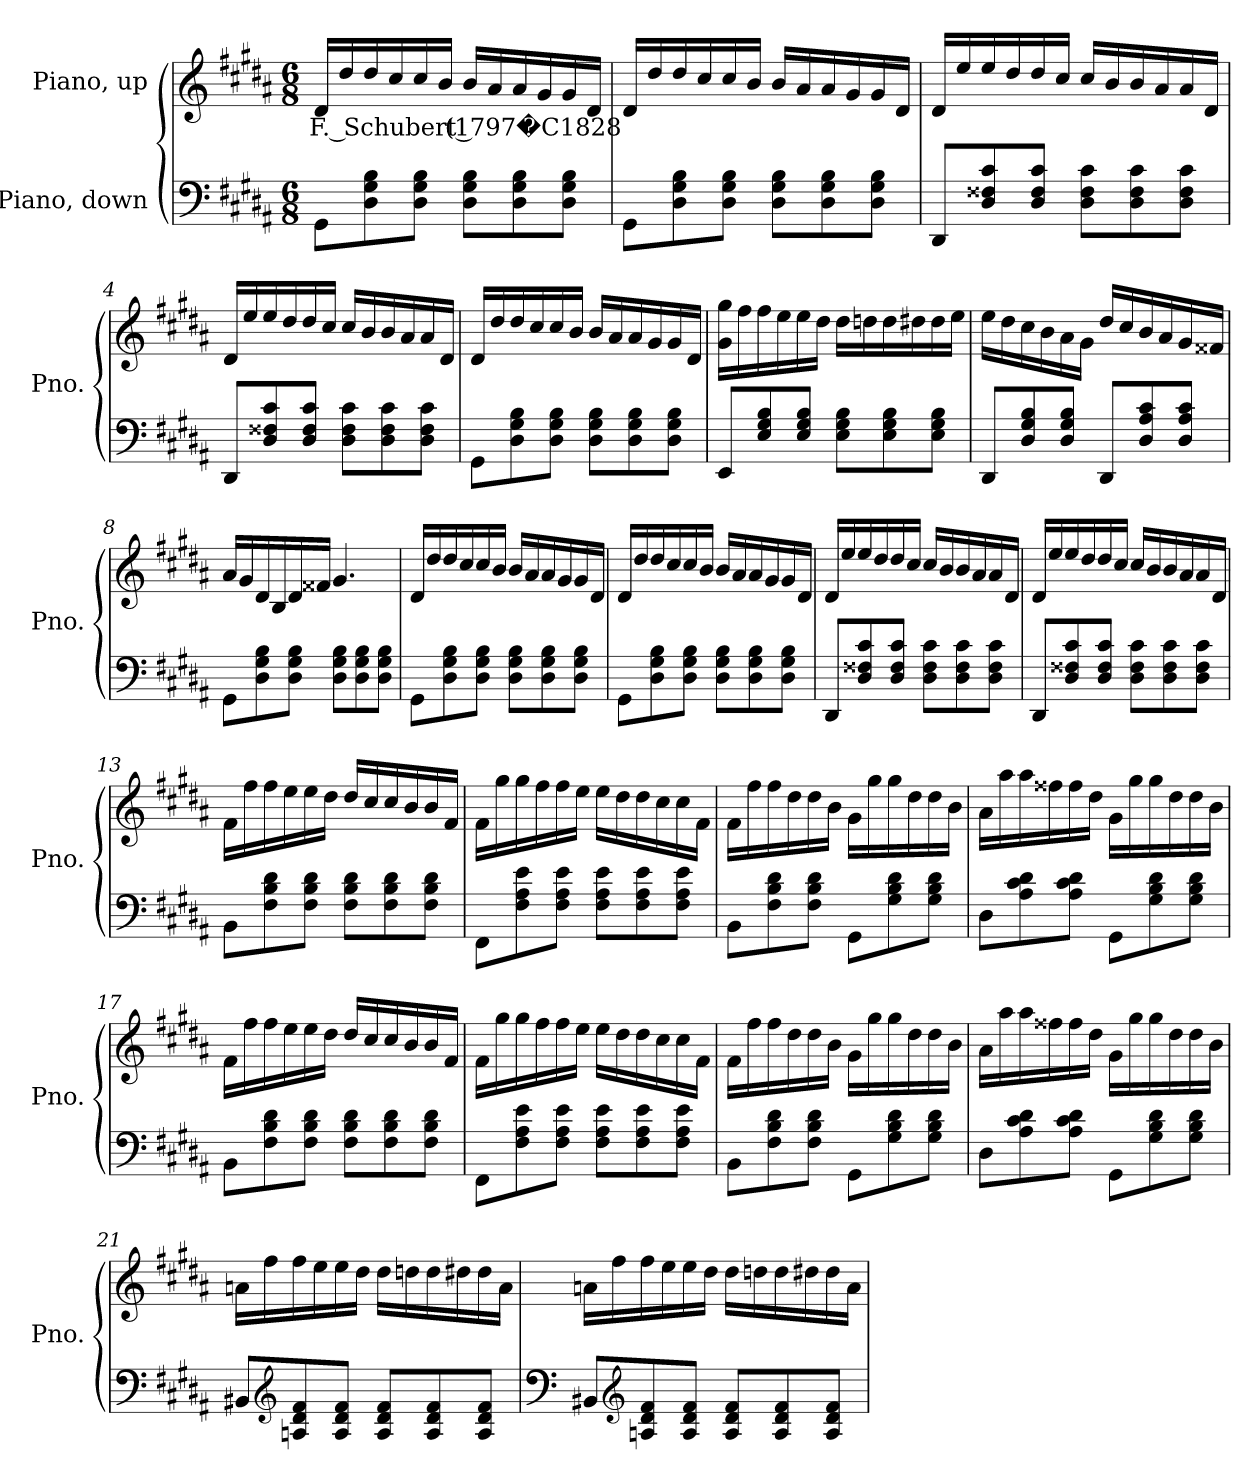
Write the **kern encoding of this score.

**kern	**kern	**text
*part2	*part1	*part1
*staff2	*staff1	*staff1
*I"Piano, down	*I"Piano, up	*
*I'Pno.	*I'Pno.	*
*clefF4	*clefG2	*
*k[f#c#g#d#a#]	*k[f#c#g#d#a#]	*
*M6/8	*M6/8	*
*MM90	*MM90	*
=1	=1	=1
!	!	!LO:LY:b
8GG#\L	16d#/LL	F. Schubert (1797�C1828
.	16dd#/	.
8D#\ 8G#\ 8B\	16dd#/	.
.	16cc#/	.
8D#\ 8G#\ 8B\J	16cc#/	.
.	16b/JJ	.
8D#\ 8G#\ 8B\L	16b/LL	.
.	16a#/	.
8D#\ 8G#\ 8B\	16a#/	.
.	16g#/	.
8D#\ 8G#\ 8B\J	16g#/	.
.	16d#/JJ	.
=2	=2	=2
8GG#\L	16d#/LL	.
.	16dd#/	.
8D#\ 8G#\ 8B\	16dd#/	.
.	16cc#/	.
8D#\ 8G#\ 8B\J	16cc#/	.
.	16b/JJ	.
8D#\ 8G#\ 8B\L	16b/LL	.
.	16a#/	.
8D#\ 8G#\ 8B\	16a#/	.
.	16g#/	.
8D#\ 8G#\ 8B\J	16g#/	.
.	16d#/JJ	.
!!LO:LB:g=z
=3	=3	=3
8DD#/L	16d#/LL	.
.	16ee/	.
8D#/ 8F##X/ 8c#/	16ee/	.
.	16dd#/	.
8D#/ 8F##/ 8c#/J	16dd#/	.
.	16cc#/JJ	.
8D#\ 8F##\ 8c#\L	16cc#/LL	.
.	16b/	.
8D#\ 8F##\ 8c#\	16b/	.
.	16a#/	.
8D#\ 8F##\ 8c#\J	16a#/	.
.	16d#/JJ	.
=4	=4	=4
8DD#/L	16d#/LL	.
.	16ee/	.
8D#/ 8F##X/ 8c#/	16ee/	.
.	16dd#/	.
8D#/ 8F##/ 8c#/J	16dd#/	.
.	16cc#/JJ	.
8D#\ 8F##\ 8c#\L	16cc#/LL	.
.	16b/	.
8D#\ 8F##\ 8c#\	16b/	.
.	16a#/	.
8D#\ 8F##\ 8c#\J	16a#/	.
.	16d#/JJ	.
=5	=5	=5
8GG#\L	16d#/LL	.
.	16dd#/	.
8D#\ 8G#\ 8B\	16dd#/	.
.	16cc#/	.
8D#\ 8G#\ 8B\J	16cc#/	.
.	16b/JJ	.
8D#\ 8G#\ 8B\L	16b/LL	.
.	16a#/	.
8D#\ 8G#\ 8B\	16a#/	.
.	16g#/	.
8D#\ 8G#\ 8B\J	16g#/	.
.	16d#/JJ	.
!!LO:LB:g=z
=6	=6	=6
8EE/L	16g#\ 16gg#\LL	.
.	16ff#\	.
8E/ 8G#/ 8B/	16ff#\	.
.	16ee\	.
8E/ 8G#/ 8B/J	16ee\	.
.	16dd#\JJ	.
8E\ 8G#\ 8B\L	16dd#\LL	.
.	16ddn\	.
8E\ 8G#\ 8B\	16dd\	.
.	16dd#X\	.
8E\ 8G#\ 8B\J	16dd#\	.
.	16ee\JJ	.
=7	=7	=7
8DD#/L	16ee\LL	.
.	16dd#\	.
8D#/ 8G#/ 8B/	16cc#\	.
.	16b\	.
8D#/ 8G#/ 8B/J	16a#\	.
.	16g#\JJ	.
8DD#/L	16dd#/LL	.
.	16cc#/	.
8D#/ 8A#/ 8c#/	16b/	.
.	16a#/	.
8D#/ 8A#/ 8c#/J	16g#/	.
.	16f##X/JJ	.
=8	=8	=8
8GG#\L	16a#/LL	.
.	16g#/	.
8D#\ 8G#\ 8B\	16d#/	.
.	16B/	.
8D#\ 8G#\ 8B\J	16d#/	.
.	16f##X/JJ	.
8D#\ 8G#\ 8B\L	4.g#/	.
8D#\ 8G#\ 8B\	.	.
8D#\ 8G#\ 8B\J	.	.
!!LO:LB:g=z
=9	=9	=9
8GG#\L	16d#/LL	.
.	16dd#/	.
8D#\ 8G#\ 8B\	16dd#/	.
.	16cc#/	.
8D#\ 8G#\ 8B\J	16cc#/	.
.	16b/JJ	.
8D#\ 8G#\ 8B\L	16b/LL	.
.	16a#/	.
8D#\ 8G#\ 8B\	16a#/	.
.	16g#/	.
8D#\ 8G#\ 8B\J	16g#/	.
.	16d#/JJ	.
=10	=10	=10
8GG#\L	16d#/LL	.
.	16dd#/	.
8D#\ 8G#\ 8B\	16dd#/	.
.	16cc#/	.
8D#\ 8G#\ 8B\J	16cc#/	.
.	16b/JJ	.
8D#\ 8G#\ 8B\L	16b/LL	.
.	16a#/	.
8D#\ 8G#\ 8B\	16a#/	.
.	16g#/	.
8D#\ 8G#\ 8B\J	16g#/	.
.	16d#/JJ	.
=11	=11	=11
8DD#/L	16d#/LL	.
.	16ee/	.
8D#/ 8F##X/ 8c#/	16ee/	.
.	16dd#/	.
8D#/ 8F##/ 8c#/J	16dd#/	.
.	16cc#/JJ	.
8D#\ 8F##\ 8c#\L	16cc#/LL	.
.	16b/	.
8D#\ 8F##\ 8c#\	16b/	.
.	16a#/	.
8D#\ 8F##\ 8c#\J	16a#/	.
.	16d#/JJ	.
!!LO:LB:g=z
=12	=12	=12
8DD#/L	16d#/LL	.
.	16ee/	.
8D#/ 8F##X/ 8c#/	16ee/	.
.	16dd#/	.
8D#/ 8F##/ 8c#/J	16dd#/	.
.	16cc#/JJ	.
8D#\ 8F##\ 8c#\L	16cc#/LL	.
.	16b/	.
8D#\ 8F##\ 8c#\	16b/	.
.	16a#/	.
8D#\ 8F##\ 8c#\J	16a#/	.
.	16d#/JJ	.
=13	=13	=13
8BB\L	16f#\LL	.
.	16ff#\	.
8F#\ 8B\ 8d#\	16ff#\	.
.	16ee\	.
8F#\ 8B\ 8d#\J	16ee\	.
.	16dd#\JJ	.
8F#\ 8B\ 8d#\L	16dd#/LL	.
.	16cc#/	.
8F#\ 8B\ 8d#\	16cc#/	.
.	16b/	.
8F#\ 8B\ 8d#\J	16b/	.
.	16f#/JJ	.
=14	=14	=14
8FF#\L	16f#\LL	.
.	16gg#\	.
8F#\ 8A#\ 8e\	16gg#\	.
.	16ff#\	.
8F#\ 8A#\ 8e\J	16ff#\	.
.	16ee\JJ	.
8F#\ 8A#\ 8e\L	16ee\LL	.
.	16dd#\	.
8F#\ 8A#\ 8e\	16dd#\	.
.	16cc#\	.
8F#\ 8A#\ 8e\J	16cc#\	.
.	16f#\JJ	.
!!LO:LB:g=z
=15	=15	=15
8BB\L	16f#\LL	.
.	16ff#\	.
8F#\ 8B\ 8d#\	16ff#\	.
.	16dd#\	.
8F#\ 8B\ 8d#\J	16dd#\	.
.	16b\JJ	.
8GG#\L	16g#\LL	.
.	16gg#\	.
8G#\ 8B\ 8d#\	16gg#\	.
.	16dd#\	.
8G#\ 8B\ 8d#\J	16dd#\	.
.	16b\JJ	.
=16	=16	=16
8D#\L	16a#\LL	.
.	16aa#\	.
8A#\ 8c#\ 8d#\	16aa#\	.
.	16ff##X\	.
8A#\ 8c#\ 8d#\J	16ff##\	.
.	16dd#\JJ	.
8GG#\L	16g#\LL	.
.	16gg#\	.
8G#\ 8B\ 8d#\	16gg#\	.
.	16dd#\	.
8G#\ 8B\ 8d#\J	16dd#\	.
.	16b\JJ	.
=17	=17	=17
8BB\L	16f#\LL	.
.	16ff#\	.
8F#\ 8B\ 8d#\	16ff#\	.
.	16ee\	.
8F#\ 8B\ 8d#\J	16ee\	.
.	16dd#\JJ	.
8F#\ 8B\ 8d#\L	16dd#/LL	.
.	16cc#/	.
8F#\ 8B\ 8d#\	16cc#/	.
.	16b/	.
8F#\ 8B\ 8d#\J	16b/	.
.	16f#/JJ	.
!!LO:PB:g=z
=18	=18	=18
8FF#\L	16f#\LL	.
.	16gg#\	.
8F#\ 8A#\ 8e\	16gg#\	.
.	16ff#\	.
8F#\ 8A#\ 8e\J	16ff#\	.
.	16ee\JJ	.
8F#\ 8A#\ 8e\L	16ee\LL	.
.	16dd#\	.
8F#\ 8A#\ 8e\	16dd#\	.
.	16cc#\	.
8F#\ 8A#\ 8e\J	16cc#\	.
.	16f#\JJ	.
=19	=19	=19
8BB\L	16f#\LL	.
.	16ff#\	.
8F#\ 8B\ 8d#\	16ff#\	.
.	16dd#\	.
8F#\ 8B\ 8d#\J	16dd#\	.
.	16b\JJ	.
8GG#\L	16g#\LL	.
.	16gg#\	.
8G#\ 8B\ 8d#\	16gg#\	.
.	16dd#\	.
8G#\ 8B\ 8d#\J	16dd#\	.
.	16b\JJ	.
=20	=20	=20
8D#\L	16a#\LL	.
.	16aa#\	.
8A#\ 8c#\ 8d#\	16aa#\	.
.	16ff##X\	.
8A#\ 8c#\ 8d#\J	16ff##\	.
.	16dd#\JJ	.
8GG#\L	16g#\LL	.
.	16gg#\	.
8G#\ 8B\ 8d#\	16gg#\	.
.	16dd#\	.
8G#\ 8B\ 8d#\J	16dd#\	.
.	16b\JJ	.
!!LO:LB:g=z
=21	=21	=21
8BB#X/L	16an\LL	.
.	16ff#\	.
*clefG2	*	*
8An/ 8d#/ 8f#/	16ff#\	.
.	16ee\	.
8A/ 8d#/ 8f#/J	16ee\	.
.	16dd#\JJ	.
8A/ 8d#/ 8f#/L	16dd#\LL	.
.	16ddn\	.
8A/ 8d#/ 8f#/	16dd\	.
.	16dd#X\	.
8A/ 8d#/ 8f#/J	16dd#\	.
.	16a\JJ	.
=22	=22	=22
*clefF4	*	*
8BB#X/L	16an\LL	.
.	16ff#\	.
*clefG2	*	*
8An/ 8d#/ 8f#/	16ff#\	.
.	16ee\	.
8A/ 8d#/ 8f#/J	16ee\	.
.	16dd#\JJ	.
8A/ 8d#/ 8f#/L	16dd#\LL	.
.	16ddn\	.
8A/ 8d#/ 8f#/	16dd\	.
.	16dd#X\	.
8A/ 8d#/ 8f#/J	16dd#\	.
.	16a\JJ	.
=	=	=
*-	*-	*-
